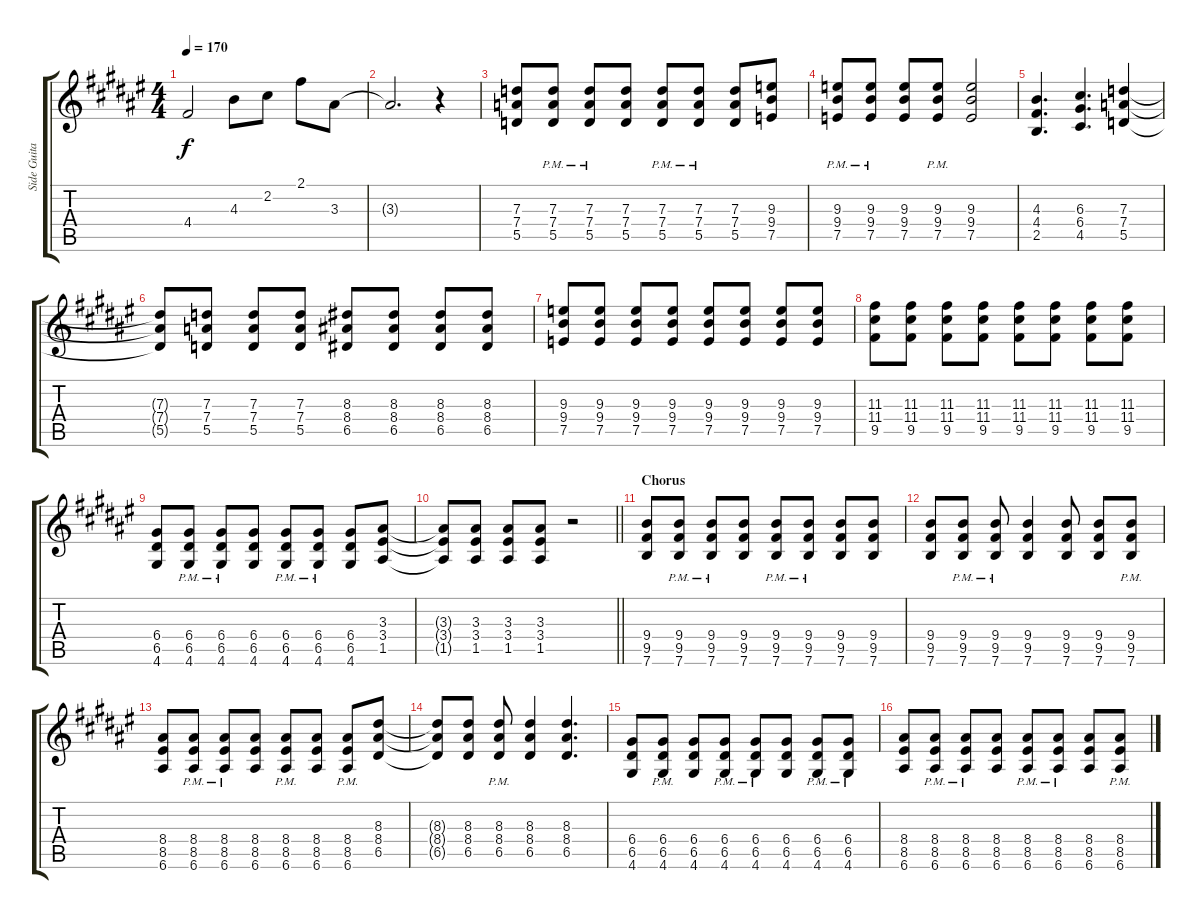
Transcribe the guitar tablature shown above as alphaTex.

\track ("Side Guitar" "Side Guita") {instrument overdrivenguitar}
\staff {score tabs}
\tuning (E4 B3 G3 D3 A2 E2) {hide}
\ts (4 4)
\tempo 170
\clef g2
\ks f#
4.4.2{dy f} 4.3.8 2.2.8 2.1.8 3.3.8 |
3.3{t}.2{d} r.4 |
(7.3 7.4 5.5).8 (7.3{pm} 7.4{pm} 5.5{pm}).8 (7.3{pm} 7.4{pm} 5.5{pm}).8 (7.3 7.4 5.5).8 (7.3{pm} 7.4{pm} 5.5{pm}).8 (7.3{pm} 7.4{pm} 5.5{pm}).8 (7.3 7.4 5.5).8 (9.3 9.4 7.5).8 |
(9.3{pm} 9.4{pm} 7.5{pm}).8 (9.3{pm} 9.4{pm} 7.5{pm}).8 (9.3 9.4 7.5).8 (9.3{pm} 9.4{pm} 7.5{pm}).8 (9.3 9.4 7.5).2 |
(4.3 4.4 2.5).4{d} (6.3 6.4 4.5).4{d} (7.3 7.4 5.5).4 |
(7.3{t} 7.4{t} 5.5{t}).8 (7.3 7.4 5.5).8 (7.3 7.4 5.5).8 (7.3 7.4 5.5).8 (8.3 8.4 6.5).8 (8.3 8.4 6.5).8 (8.3 8.4 6.5).8 (8.3 8.4 6.5).8 |
(9.3 9.4 7.5).8 (9.3 9.4 7.5).8 (9.3 9.4 7.5).8 (9.3 9.4 7.5).8 (9.3 9.4 7.5).8 (9.3 9.4 7.5).8 (9.3 9.4 7.5).8 (9.3 9.4 7.5).8 |
(11.3 11.4 9.5).8 (11.3 11.4 9.5).8 (11.3 11.4 9.5).8 (11.3 11.4 9.5).8 (11.3 11.4 9.5).8 (11.3 11.4 9.5).8 (11.3 11.4 9.5).8 (11.3 11.4 9.5).8 |
(6.4 6.5 4.6).8 (6.4{pm} 6.5{pm} 4.6{pm}).8 (6.4{pm} 6.5{pm} 4.6{pm}).8 (6.4 6.5 4.6).8 (6.4{pm} 6.5{pm} 4.6{pm}).8 (6.4{pm} 6.5{pm} 4.6{pm}).8 (6.4 6.5 4.6).8 (3.3 3.4 1.5).8 |
\barLineRight lightlight
(3.3{t} 3.4{t} 1.5{t}).8 (3.3 3.4 1.5).8 (3.3 3.4 1.5).8 (3.3 3.4 1.5).8 r.2 |
\section ("" "Chorus")
(9.4 9.5 7.6).8 (9.4{pm} 9.5{pm} 7.6{pm}).8 (9.4{pm} 9.5{pm} 7.6{pm}).8 (9.4 9.5 7.6).8 (9.4{pm} 9.5{pm} 7.6{pm}).8 (9.4{pm} 9.5{pm} 7.6{pm}).8 (9.4 9.5 7.6).8 (9.4 9.5 7.6).8 |
(9.4 9.5 7.6).8 (9.4{pm} 9.5{pm} 7.6{pm}).8 (9.4{pm} 9.5{pm} 7.6{pm}).8 (9.4 9.5 7.6).4 (9.4 9.5 7.6).8 (9.4 9.5 7.6).8 (9.4{pm} 9.5{pm} 7.6{pm}).8 |
(8.4 8.5 6.6).8 (8.4{pm} 8.5{pm} 6.6{pm}).8 (8.4{pm} 8.5{pm} 6.6{pm}).8 (8.4 8.5 6.6).8 (8.4{pm} 8.5{pm} 6.6{pm}).8 (8.4 8.5 6.6).8 (8.4{pm} 8.5{pm} 6.6{pm}).8 (8.3 8.4 6.5).8 |
(8.3{t} 8.4{t} 6.5{t}).8 (8.3 8.4 6.5).8 (8.3{pm} 8.4{pm} 6.5{pm}).8 (8.3 8.4 6.5).4 (8.3 8.4 6.5).4{d} |
(6.4 6.5 4.6).8 (6.4{pm} 6.5{pm} 4.6{pm}).8 (6.4 6.5 4.6).8 (6.4{pm} 6.5{pm} 4.6{pm}).8 (6.4{pm} 6.5{pm} 4.6{pm}).8 (6.4 6.5 4.6).8 (6.4{pm} 6.5{pm} 4.6{pm}).8 (6.4{pm} 6.5{pm} 4.6{pm}).8 |
(8.4 8.5 6.6).8 (8.4{pm} 8.5{pm} 6.6{pm}).8 (8.4{pm} 8.5{pm} 6.6{pm}).8 (8.4 8.5 6.6).8 (8.4{pm} 8.5{pm} 6.6{pm}).8 (8.4{pm} 8.5{pm} 6.6{pm}).8 (8.4 8.5 6.6).8 (8.4{pm} 8.5{pm} 6.6{pm}).8
